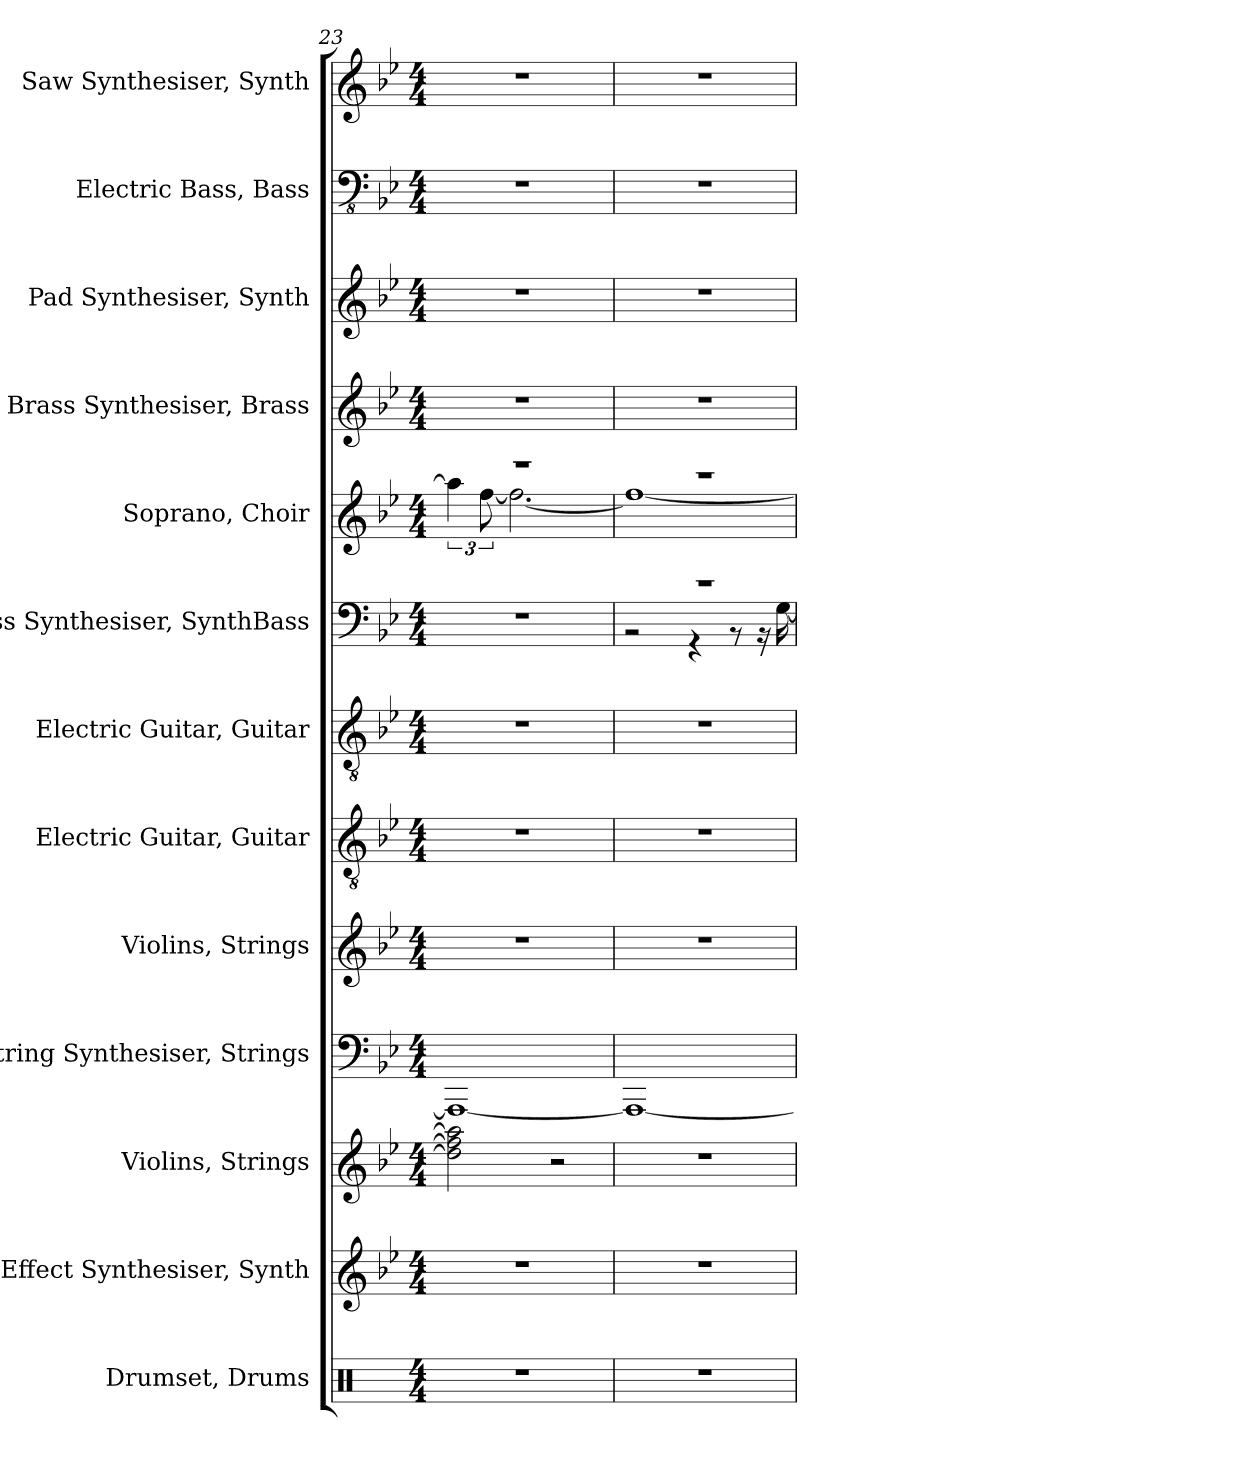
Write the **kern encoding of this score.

**kern	**kern	**kern	**kern	**kern	**kern	**kern	**kern	**kern	**kern	**kern	**kern	**kern
*part13	*part12	*part11	*part10	*part9	*part8	*part7	*part6	*part5	*part4	*part3	*part2	*part1
*staff13	*staff12	*staff11	*staff10	*staff9	*staff8	*staff7	*staff6	*staff5	*staff4	*staff3	*staff2	*staff1
*I"Drumset, Drums	*I"Effect Synthesiser, Synth	*I"Violins, Strings	*I"String Synthesiser, Strings	*I"Violins, Strings	*I"Electric Guitar, Guitar	*I"Electric Guitar, Guitar	*I"Bass Synthesiser, SynthBass	*I"Soprano, Choir	*I"Brass Synthesiser, Brass	*I"Pad Synthesiser, Synth	*I"Electric Bass, Bass	*I"Saw Synthesiser, Synth
*I'Drs.	*I'Synth.	*I'Vlns.	*I'Synth.	*I'Vlns.	*I'El. Guit.	*I'El. Guit.	*I'Synth.	*I'S.	*I'Synth.	*I'Synth.	*I'El. B.	*I'Synth.
*clefX	*clefG2	*clefG2	*clefF4	*clefG2	*clefGv2	*clefGv2	*clefF4	*clefG2	*clefG2	*clefG2	*clefFv4	*clefG2
*k[]	*k[b-e-]	*k[b-e-]	*k[b-e-]	*k[b-e-]	*k[b-e-]	*k[b-e-]	*k[b-e-]	*k[b-e-]	*k[b-e-]	*k[b-e-]	*k[b-e-]	*k[b-e-]
*M4/4	*M4/4	*M4/4	*M4/4	*M4/4	*M4/4	*M4/4	*M4/4	*M4/4	*M4/4	*M4/4	*M4/4	*M4/4
=23	=23	=23	=23	=23	=23	=23	=23	=23	=23	=23	=23	=23
*	*	*	*	*	*	*	*	*^	*	*	*	*
1r	1r	2dd\] 2ff\] 2aa-\]	1AAA-_	1r	1r	1r	1r	1r	6aa\]	1r	1r	1r	1r
.	.	.	.	.	.	.	.	.	[12ff\	.	.	.	.
.	.	.	.	.	.	.	.	.	2.ff\_	.	.	.	.
.	.	2r	.	.	.	.	.	.	.	.	.	.	.
!!LO:PB:g=z
=24	=24	=24	=24	=24	=24	=24	=24	=24	=24	=24	=24	=24	=24
*	*	*	*	*	*	*	*^	*	*	*	*	*	*
1r	1r	1r	1AAA-_	1r	1r	1r	1r	2r	1r	1ff_	1r	1r	1r	1r
.	.	.	.	.	.	.	.	4r	.	.	.	.	.	.
.	.	.	.	.	.	.	.	8r	.	.	.	.	.	.
.	.	.	.	.	.	.	.	16r	.	.	.	.	.	.
.	.	.	.	.	.	.	.	[16G\	.	.	.	.	.	.
*	*	*	*	*	*	*	*v	*v	*	*	*	*	*	*
*	*	*	*	*	*	*	*	*v	*v	*	*	*	*
=	=	=	=	=	=	=	=	=	=	=	=	=
*-	*-	*-	*-	*-	*-	*-	*-	*-	*-	*-	*-	*-
